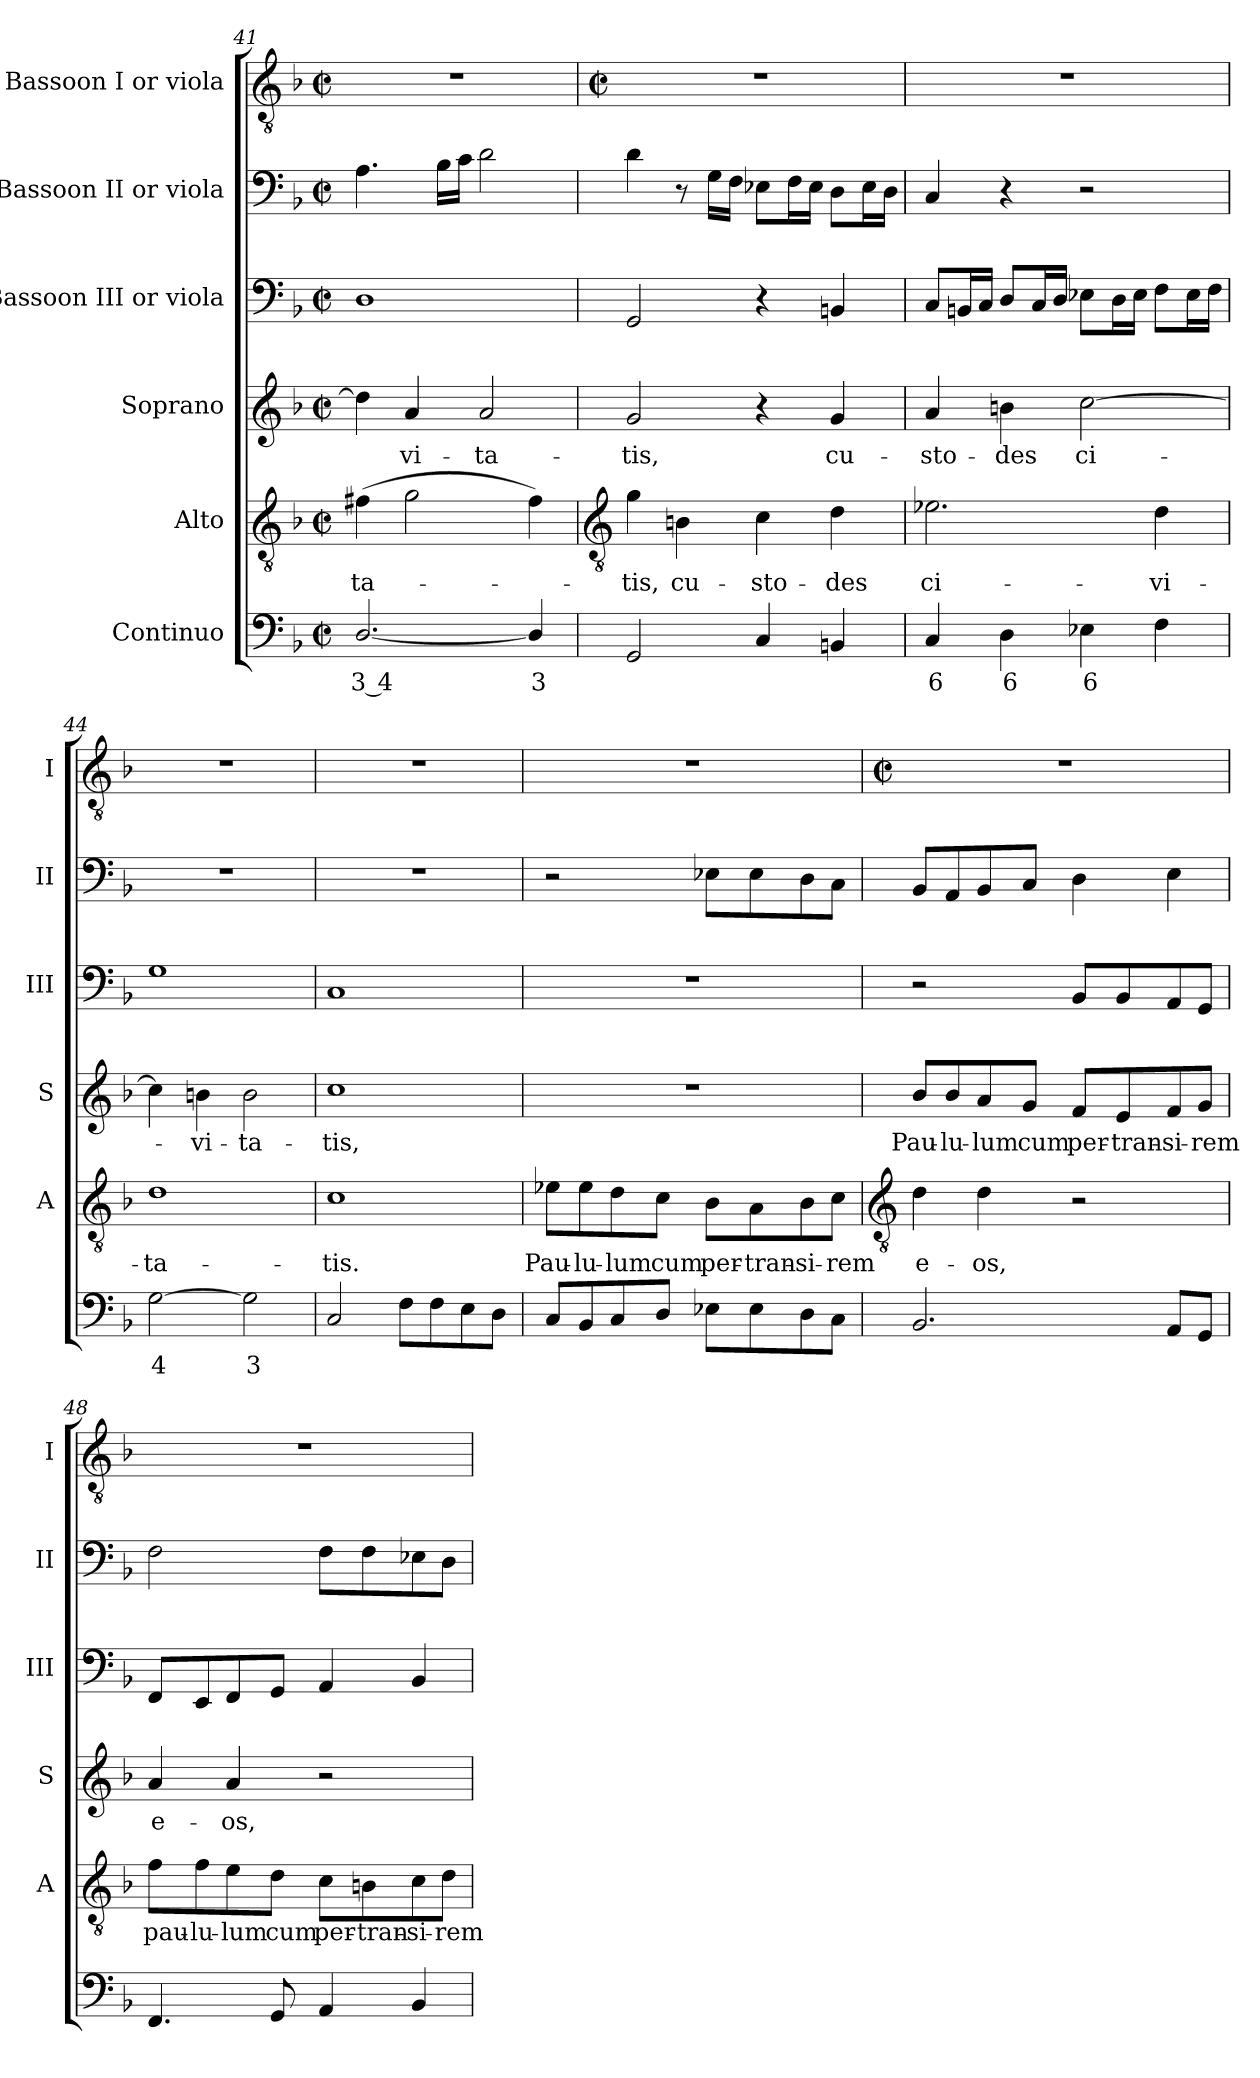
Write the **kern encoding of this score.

**kern	**text	**kern	**text	**kern	**text	**kern	**kern	**kern
*part6	*part6	*part5	*part5	*part4	*part4	*part3	*part2	*part1
*staff6	*staff6	*staff5	*staff5	*staff4	*staff4	*staff3	*staff2	*staff1
*I"Continuo	*	*I"Alto	*	*I"Soprano	*	*I"Bassoon III or viola	*I"Bassoon II or viola	*I"Bassoon I or viola
*	*	*I'A	*	*I'S	*	*I'III	*I'II	*I'I
*clefF4	*	*clefGv2	*	*clefG2	*	*clefF4	*clefF4	*clefGv2
*k[b-]	*	*k[b-]	*	*k[b-]	*	*k[b-]	*k[b-]	*k[b-]
*F:	*	*F:	*	*F:	*	*F:	*F:	*F:
*M2/2	*	*M2/2	*	*M2/2	*	*M2/2	*M2/2	*M2/2
*met(c|)	*	*met(c|)	*	*met(c|)	*	*met(c|)	*met(c|)	*met(c|)
=41	=41	=41	=41	=41	=41	=41	=41	=41
!	!LO:LY:b	!	!LO:LY:b	!	!	!	!	!
[2.D/	3 4	(>4f#X	-ta-	4dd]	.	1D	4.A	1r
!	!	!	!	!	!LO:LY:b	!	!	!
.	.	2g	.	4a	vi-	.	.	.
.	.	.	.	.	.	.	16B-LL	.
.	.	.	.	.	.	.	16cJJ	.
!	!	!	!	!	!LO:LY:b	!	!	!
.	.	.	.	2a	-ta-	.	2d	.
!	!LO:LY:b	!	!	!	!	!	!	!
4D/]	3	4f#)	.	.	.	.	.	.
!!LO:LB:g=z
=42	=42	=42	=42	=42	=42	=42	=42	=42
*	*	*clefGv2	*	*	*	*	*	*
*	*	*	*	*	*	*	*	*M2/2
*	*	*	*	*	*	*	*	*met(c|)
!	!	!	!LO:LY:b	!	!LO:LY:b	!	!	!
2GG	.	4g	tis,	2g	-tis,	2GG	4d	1r
!	!	!	!LO:LY:b	!	!	!	!	!
.	.	4Bn	cu-	.	.	.	8r	.
.	.	.	.	.	.	.	16GLL	.
.	.	.	.	.	.	.	16FJJ	.
!	!	!	!LO:LY:b	!	!	!	!	!
4C	.	4c	-sto-	4r	.	4r	8E-XL	.
.	.	.	.	.	.	.	16FL	.
.	.	.	.	.	.	.	16E-JJ	.
!	!	!	!LO:LY:b	!	!LO:LY:b	!	!	!
4BBn	.	4d	-des	4g	cu-	4BBn	8DL	.
.	.	.	.	.	.	.	16E-L	.
.	.	.	.	.	.	.	16DJJ	.
=43	=43	=43	=43	=43	=43	=43	=43	=43
!	!LO:LY:b	!	!LO:LY:b	!	!LO:LY:b	!	!	!
4C	6	2.e-X	ci-	4a	-sto-	8CL	4C	1r
.	.	.	.	.	.	16BBnL	.	.
.	.	.	.	.	.	16CJJ	.	.
!	!LO:LY:b	!	!	!	!LO:LY:b	!	!	!
4D	6	.	.	4bn	-des	8DL	4r	.
.	.	.	.	.	.	16CL	.	.
.	.	.	.	.	.	16DJJ	.	.
!	!LO:LY:b	!	!	!	!LO:LY:b	!	!	!
4E-X	6	.	.	[2cc	ci-	8E-XL	2r	.
.	.	.	.	.	.	16DL	.	.
.	.	.	.	.	.	16E-JJ	.	.
!	!	!	!LO:LY:b	!	!	!	!	!
4F	.	4d	-vi-	.	.	8FL	.	.
.	.	.	.	.	.	16E-L	.	.
.	.	.	.	.	.	16FJJ	.	.
=44	=44	=44	=44	=44	=44	=44	=44	=44
!	!LO:LY:b	!	!LO:LY:b	!	!	!	!	!
[2G	4	1d	-ta-	4cc]	.	1G	1r	1r
!	!	!	!	!	!LO:LY:b	!	!	!
.	.	.	.	4bn	vi-	.	.	.
!	!LO:LY:b	!	!	!	!LO:LY:b	!	!	!
2G]	3	.	.	2b	-ta-	.	.	.
=45	=45	=45	=45	=45	=45	=45	=45	=45
!	!	!	!LO:LY:b	!	!LO:LY:b	!	!	!
2C	.	1c	-tis.	1cc	-tis,	1C	1r	1r
8FL	.	.	.	.	.	.	.	.
8F	.	.	.	.	.	.	.	.
8E	.	.	.	.	.	.	.	.
8DJ	.	.	.	.	.	.	.	.
=46	=46	=46	=46	=46	=46	=46	=46	=46
!	!	!	!LO:LY:b	!	!	!	!	!
8CL	.	8e-X\L	Pau-	1r	.	1r	2r	1r
!	!	!	!LO:LY:b	!	!	!	!	!
8BB-	.	8e-\	-lu-	.	.	.	.	.
!	!	!	!LO:LY:b	!	!	!	!	!
8C	.	8d\	-lum	.	.	.	.	.
!	!	!	!LO:LY:b	!	!	!	!	!
8DJ	.	8c\J	cum	.	.	.	.	.
!	!	!	!LO:LY:b	!	!	!	!	!
8E-XL	.	8B-\L	per-	.	.	.	8E-XL	.
!	!	!	!LO:LY:b	!	!	!	!	!
8E-	.	8A\	-tran-	.	.	.	8E-	.
!	!	!	!LO:LY:b	!	!	!	!	!
8D	.	8B-\	-si-	.	.	.	8D	.
!	!	!	!LO:LY:b	!	!	!	!	!
8CJ	.	8c\J	-rem	.	.	.	8CJ	.
!!LO:LB:g=z
=47	=47	=47	=47	=47	=47	=47	=47	=47
*	*	*clefGv2	*	*	*	*	*	*
*	*	*	*	*	*	*	*	*M2/2
*	*	*	*	*	*	*	*	*met(c|)
!	!	!	!LO:LY:b	!	!LO:LY:b	!	!	!
2.BB-	.	4d	e-	8b-/L	Pau-	2r	8BB-L	1r
!	!	!	!	!	!LO:LY:b	!	!	!
.	.	.	.	8b-/	-lu-	.	8AA	.
!	!	!	!LO:LY:b	!	!LO:LY:b	!	!	!
.	.	4d	-os,	8a/	-lum	.	8BB-	.
!	!	!	!	!	!LO:LY:b	!	!	!
.	.	.	.	8g/J	cum	.	8CJ	.
!	!	!	!	!	!LO:LY:b	!	!	!
.	.	2r	.	8f/L	per-	8BB-L	4D	.
!	!	!	!	!	!LO:LY:b	!	!	!
.	.	.	.	8e/	-tran-	8BB-	.	.
!	!	!	!	!	!LO:LY:b	!	!	!
8AAL	.	.	.	8f/	-si-	8AA	4E	.
!	!	!	!	!	!LO:LY:b	!	!	!
8GGJ	.	.	.	8g/J	-rem	8GGJ	.	.
=48	=48	=48	=48	=48	=48	=48	=48	=48
!	!	!	!LO:LY:b	!	!LO:LY:b	!	!	!
4.FF	.	8f\L	pau-	4a	e-	8FFL	2F	1r
!	!	!	!LO:LY:b	!	!	!	!	!
.	.	8f\	-lu-	.	.	8EE	.	.
!	!	!	!LO:LY:b	!	!LO:LY:b	!	!	!
.	.	8e\	-lum	4a	-os,	8FF	.	.
!	!	!	!LO:LY:b	!	!	!	!	!
8GG	.	8d\J	cum	.	.	8GGJ	.	.
!	!	!	!LO:LY:b	!	!	!	!	!
4AA	.	8c\L	per-	2r	.	4AA	8FL	.
!	!	!	!LO:LY:b	!	!	!	!	!
.	.	8Bn\	-tran-	.	.	.	8F	.
!	!	!	!LO:LY:b	!	!	!	!	!
4BB-	.	8c\	-si-	.	.	4BB-	8E-X	.
!	!	!	!LO:LY:b	!	!	!	!	!
.	.	8d\J	-rem	.	.	.	8DJ	.
=	=	=	=	=	=	=	=	=
*-	*-	*-	*-	*-	*-	*-	*-	*-
